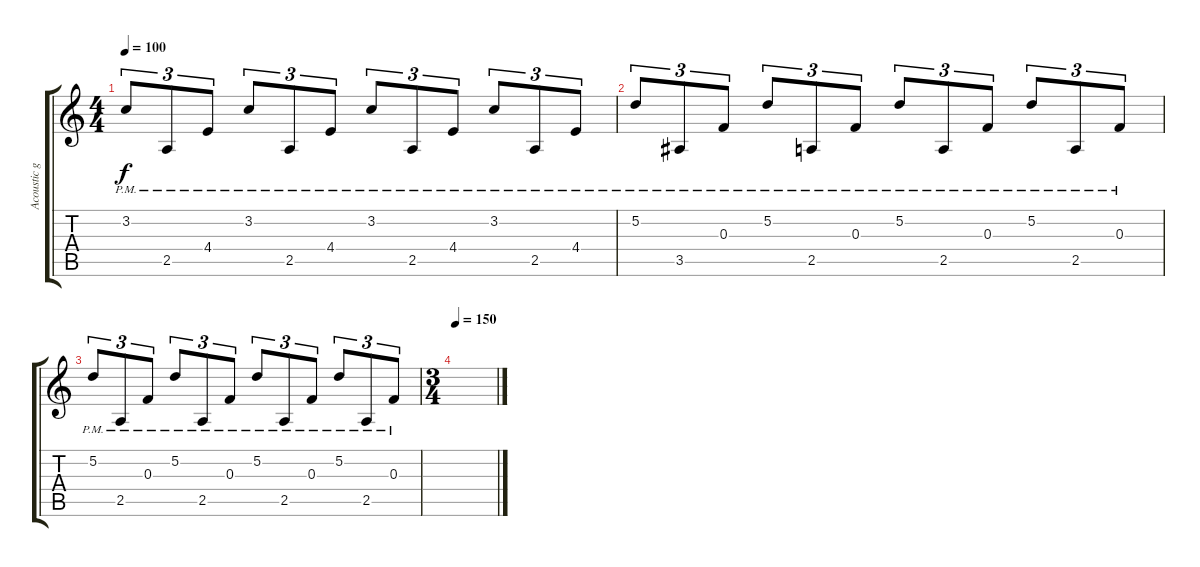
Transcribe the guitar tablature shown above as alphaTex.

\track ("Acoustic guitar 2" "Acoustic g") {instrument acousticguitarsteel}
\staff {score tabs}
\tuning (D4 A3 F3 C3 G2 D2) {hide}
\ts (4 4)
\tempo 100
\clef g2
\ks c
3.2{pm}.8{tu (3 2) dy f} 2.5{pm}.8{tu (3 2)} 4.4{pm}.8{tu (3 2)} 3.2{pm}.8{tu (3 2)} 2.5{pm}.8{tu (3 2)} 4.4{pm}.8{tu (3 2)} 3.2{pm}.8{tu (3 2)} 2.5{pm}.8{tu (3 2)} 4.4{pm}.8{tu (3 2)} 3.2{pm}.8{tu (3 2)} 2.5{pm}.8{tu (3 2)} 4.4{pm}.8{tu (3 2)} |
5.2{pm}.8{tu (3 2)} 3.5{pm}.8{tu (3 2)} 0.3{pm}.8{tu (3 2)} 5.2{pm}.8{tu (3 2)} 2.5{pm}.8{tu (3 2)} 0.3{pm}.8{tu (3 2)} 5.2{pm}.8{tu (3 2)} 2.5{pm}.8{tu (3 2)} 0.3{pm}.8{tu (3 2)} 5.2{pm}.8{tu (3 2)} 2.5{pm}.8{tu (3 2)} 0.3{pm}.8{tu (3 2)} |
5.2{pm}.8{tu (3 2)} 2.5{pm}.8{tu (3 2)} 0.3{pm}.8{tu (3 2)} 5.2{pm}.8{tu (3 2)} 2.5{pm}.8{tu (3 2)} 0.3{pm}.8{tu (3 2)} 5.2{pm}.8{tu (3 2)} 2.5{pm}.8{tu (3 2)} 0.3{pm}.8{tu (3 2)} 5.2{pm}.8{tu (3 2)} 2.5{pm}.8{tu (3 2)} 0.3{pm}.8{tu (3 2)} |
\ts (3 4)
\tempo 150
